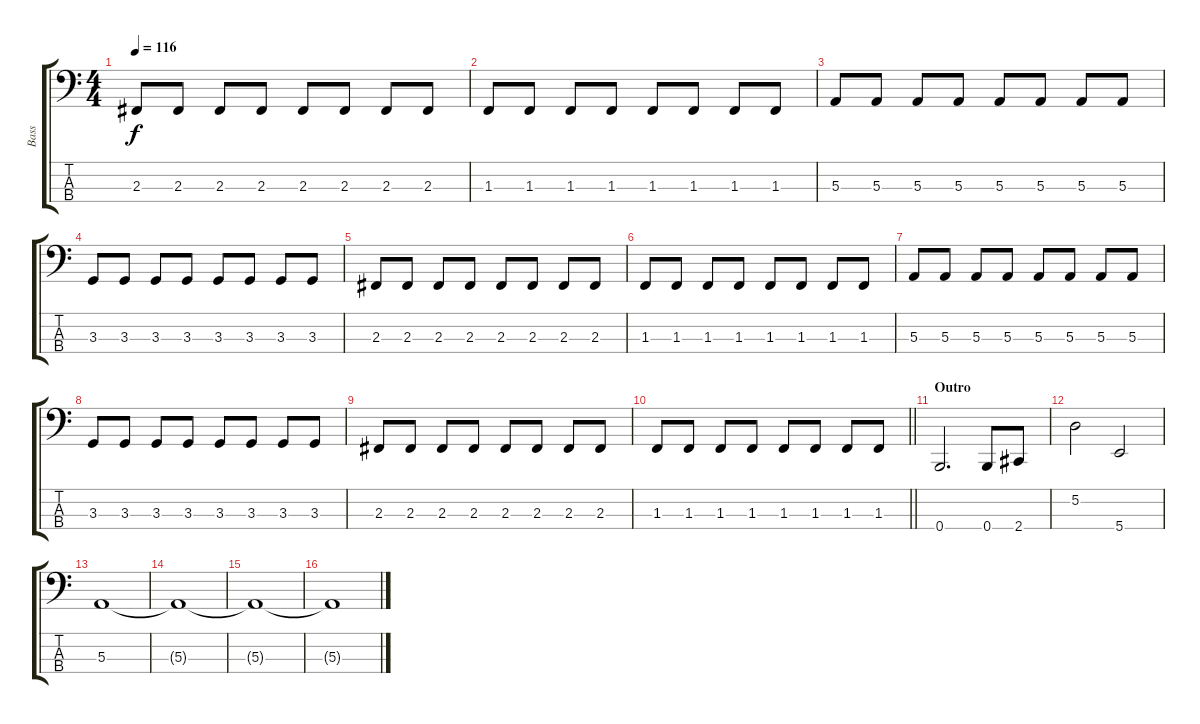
\track ("Bass" "Bass") {instrument electricbassfinger}
\staff {score tabs}
\tuning (D2 A1 E1 B0) {hide}
\ts (4 4)
\tempo 116
\clef f4
\ks c
2.3.8{dy f} 2.3.8 2.3.8 2.3.8 2.3.8 2.3.8 2.3.8 2.3.8 |
1.3.8 1.3.8 1.3.8 1.3.8 1.3.8 1.3.8 1.3.8 1.3.8 |
5.3.8 5.3.8 5.3.8 5.3.8 5.3.8 5.3.8 5.3.8 5.3.8 |
3.3.8 3.3.8 3.3.8 3.3.8 3.3.8 3.3.8 3.3.8 3.3.8 |
2.3.8 2.3.8 2.3.8 2.3.8 2.3.8 2.3.8 2.3.8 2.3.8 |
1.3.8 1.3.8 1.3.8 1.3.8 1.3.8 1.3.8 1.3.8 1.3.8 |
5.3.8 5.3.8 5.3.8 5.3.8 5.3.8 5.3.8 5.3.8 5.3.8 |
3.3.8 3.3.8 3.3.8 3.3.8 3.3.8 3.3.8 3.3.8 3.3.8 |
2.3.8 2.3.8 2.3.8 2.3.8 2.3.8 2.3.8 2.3.8 2.3.8 |
\barLineRight lightlight
1.3.8 1.3.8 1.3.8 1.3.8 1.3.8 1.3.8 1.3.8 1.3.8 |
\section ("" "Outro")
0.4.2{d} 0.4.8 2.4.8 |
5.2.2 5.4.2 |
5.3.1{volume 0} |
5.3{t}.1 |
5.3{t}.1 |
5.3{t}.1
